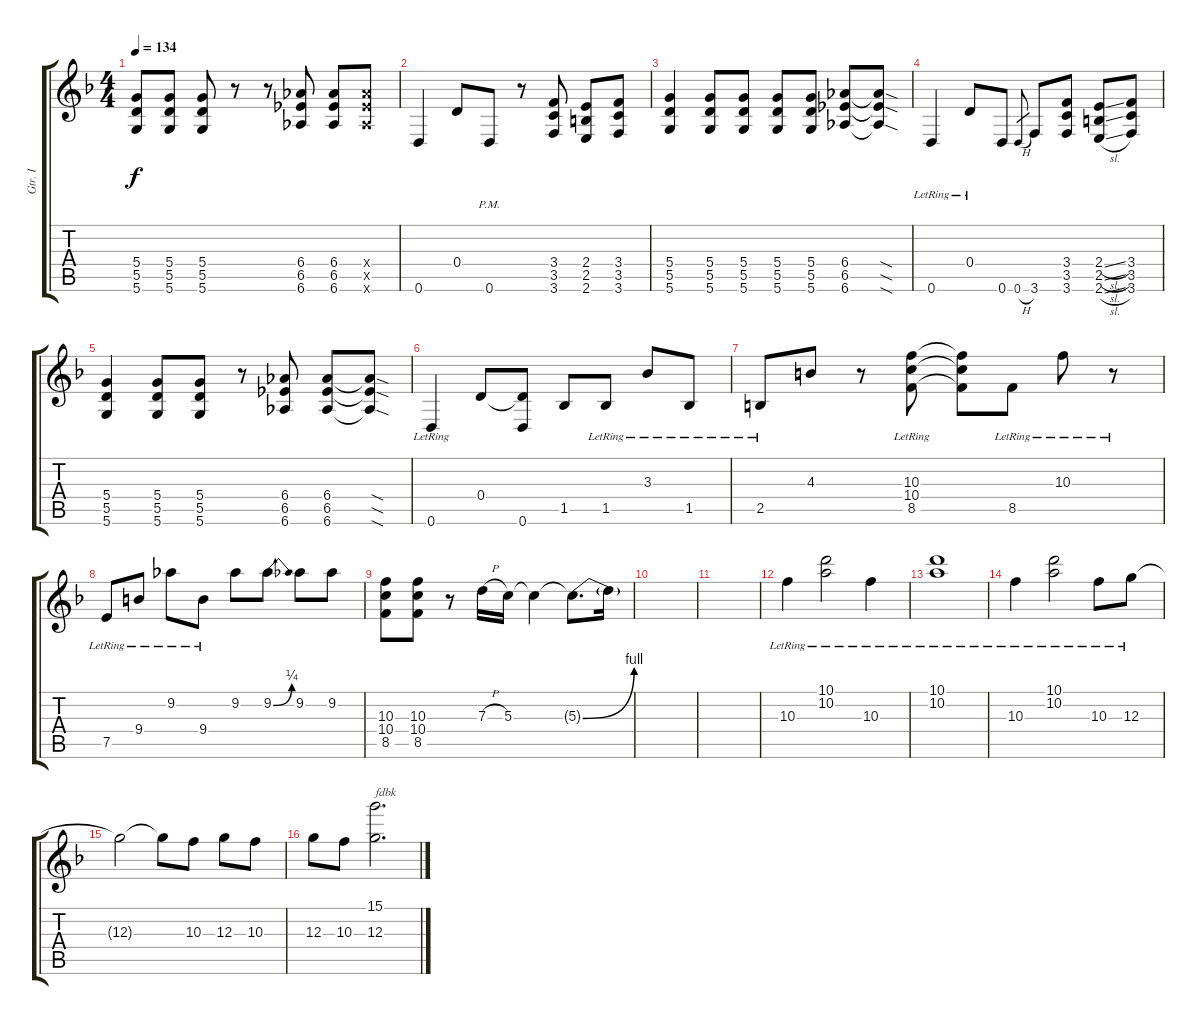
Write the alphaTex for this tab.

\track ("Gtr. I" "Gtr. I") {instrument distortionguitar}
\staff {score tabs}
\tuning (E4 B3 G3 D3 A2 D2) {hide}
\ts (4 4)
\tempo 134
\clef g2
\ks dminor
(5.4 5.5 5.6).8{dy f} (5.4 5.5 5.6).8 (5.4 5.5 5.6).8 r.8 r.8 (6.4 6.5 6.6).8 (6.4 6.5 6.6).8 (6.4{x} 6.5{x} 6.6{x}).8 |
0.6.4 0.4.8 0.6{pm}.8 r.8 (3.4 3.5 3.6).8 (2.4 2.5 2.6).8 (3.4 3.5 3.6).8 |
(5.4 5.5 5.6).4 (5.4 5.5 5.6).8 (5.4 5.5 5.6).8 (5.4 5.5 5.6).8 (5.4 5.5 5.6).8 (6.4 6.5 6.6).8 (6.4{sod t} 6.5{sod t} 6.6{sod t}).8 |
0.6{lr}.4 0.4{lr}.8 0.6.8 0.6{h}.8{gr} 3.6.8 (3.4 3.5 3.6).8 (2.4{sl} 2.5{sl} 2.6{sl}).8 (3.4 3.5 3.6).8 |
(5.4 5.5 5.6).4 (5.4 5.5 5.6).8 (5.4 5.5 5.6).8 r.8 (6.4 6.5 6.6).8 (6.4 6.5 6.6).8 (6.4{sod t} 6.5{sod t} 6.6{sod t}).8 |
0.6{lr}.4 0.4.8 (0.4{t} 0.6).8 1.5.8 1.5{lr}.8 3.3{lr}.8 1.5{lr}.8 |
2.5{lr}.8 4.3.8 r.8 (10.3{lr} 10.4{lr} 8.5).8 (10.3{t} 10.4{t} 8.5{t}).8 8.5{lr}.8 10.3{lr}.8 r.8 |
7.5{lr}.8 9.4{lr}.8 9.2{lr}.8 9.4{lr}.8 9.2.8 9.2{be (bend 0 0 60 1)}.8 9.2.8 9.2.8 |
(10.3 10.4 8.5).8 (10.3 10.4 8.5).8 r.8 7.3{h}.16 5.3.16 5.3{t}.4 5.3{be (bend 0 0 60 4) t}.8{d} 5.3{t}.16 |
|
|
10.3{lr}.4 (10.1{lr} 10.2{lr}).2 10.3{lr}.4 |
(10.1{lr} 10.2{lr}).1 |
10.3{lr}.4 (10.1{lr} 10.2{lr}).2 10.3{lr}.8 12.3{lr}.8 |
12.3{t}.2 12.3{t}.8 10.3.8 12.3.8 10.3.8 |
12.3.8 10.3.8 (15.1 12.3).2{d txt "fdbk"}
